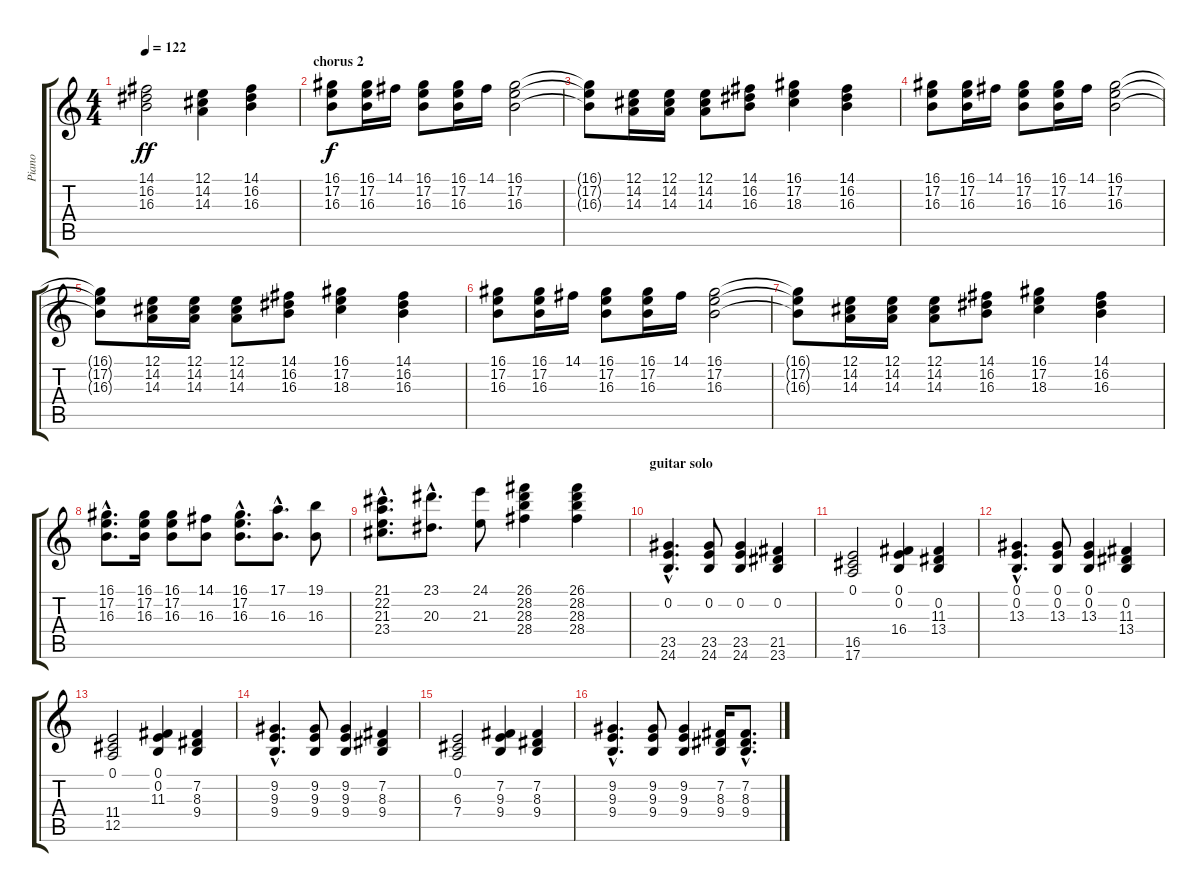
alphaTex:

\track ("Piano" "Piano") {instrument acousticgrandpiano}
\staff {score tabs}
\tuning (E4 B3 G3 D3 A2 E2) {hide}
\ts (4 4)
\tempo 122
\clef g2
\ks c
(14.1 16.2 16.3).2{dy ff} (12.1 14.2 14.3).4 (14.1 16.2 16.3).4 |
\section ("" "chorus 2")
(16.1 17.2 16.3).8{dy f} (16.1 17.2 16.3).16 14.1.16 (16.1 17.2 16.3).8 (16.1 17.2 16.3).16 14.1.16 (16.1 17.2 16.3).2 |
(16.1{t} 17.2{t} 16.3{t}).8 (12.1 14.2 14.3).16 (12.1 14.2 14.3).16 (12.1 14.2 14.3).8 (14.1 16.2 16.3).8 (16.1 17.2 18.3).4 (14.1 16.2 16.3).4 |
(16.1 17.2 16.3).8 (16.1 17.2 16.3).16 14.1.16 (16.1 17.2 16.3).8 (16.1 17.2 16.3).16 14.1.16 (16.1 17.2 16.3).2 |
(16.1{t} 17.2{t} 16.3{t}).8 (12.1 14.2 14.3).16 (12.1 14.2 14.3).16 (12.1 14.2 14.3).8 (14.1 16.2 16.3).8 (16.1 17.2 18.3).4 (14.1 16.2 16.3).4 |
(16.1 17.2 16.3).8 (16.1 17.2 16.3).16 14.1.16 (16.1 17.2 16.3).8 (16.1 17.2 16.3).16 14.1.16 (16.1 17.2 16.3).2 |
(16.1{t} 17.2{t} 16.3{t}).8 (12.1 14.2 14.3).16 (12.1 14.2 14.3).16 (12.1 14.2 14.3).8 (14.1 16.2 16.3).8 (16.1 17.2 18.3).4 (14.1 16.2 16.3).4 |
(16.1{hac} 17.2{hac} 16.3{hac}).8{d} (16.1 17.2 16.3).16 (16.1 17.2 16.3).8 (14.1 16.3).8 (16.1{hac} 17.2{hac} 16.3{hac}).8{d} (17.1{hac} 16.3{hac}).8{d} (19.1 16.3).8 |
(21.1{hac} 22.2{hac} 21.3{hac} 23.4{hac}).8{d} (23.1{hac} 20.3{hac}).8{d} (24.1 21.3).8 (26.1 28.2 28.3 28.4).4 (26.1 28.2 28.3 28.4).4 |
\section ("" "guitar solo")
(0.2{hac} 23.5{hac} 24.6{hac}).4{d} (0.2 23.5 24.6).8 (0.2 23.5 24.6).4 (0.2 21.5 23.6).4 |
(0.1 16.5 17.6).2 (0.1 0.2 16.4).4 (0.2 11.3 13.4).4 |
(0.1{hac} 0.2{hac} 13.3{hac}).4{d} (0.1 0.2 13.3).8 (0.1 0.2 13.3).4 (0.2 11.3 13.4).4 |
(0.1 11.4 12.5).2 (0.1 0.2 11.3).4 (7.2 8.3 9.4).4 |
(9.2{hac} 9.3{hac} 9.4{hac}).4{d} (9.2 9.3 9.4).8 (9.2 9.3 9.4).4 (7.2 8.3 9.4).4 |
(0.1 6.3 7.4).2 (7.2 9.3 9.4).4 (7.2 8.3 9.4).4 |
(9.2{hac} 9.3{hac} 9.4{hac}).4{d} (9.2 9.3 9.4).8 (9.2 9.3 9.4).4 (7.2 8.3 9.4).16 (7.2{hac} 8.3{hac} 9.4{hac}).8{d}
